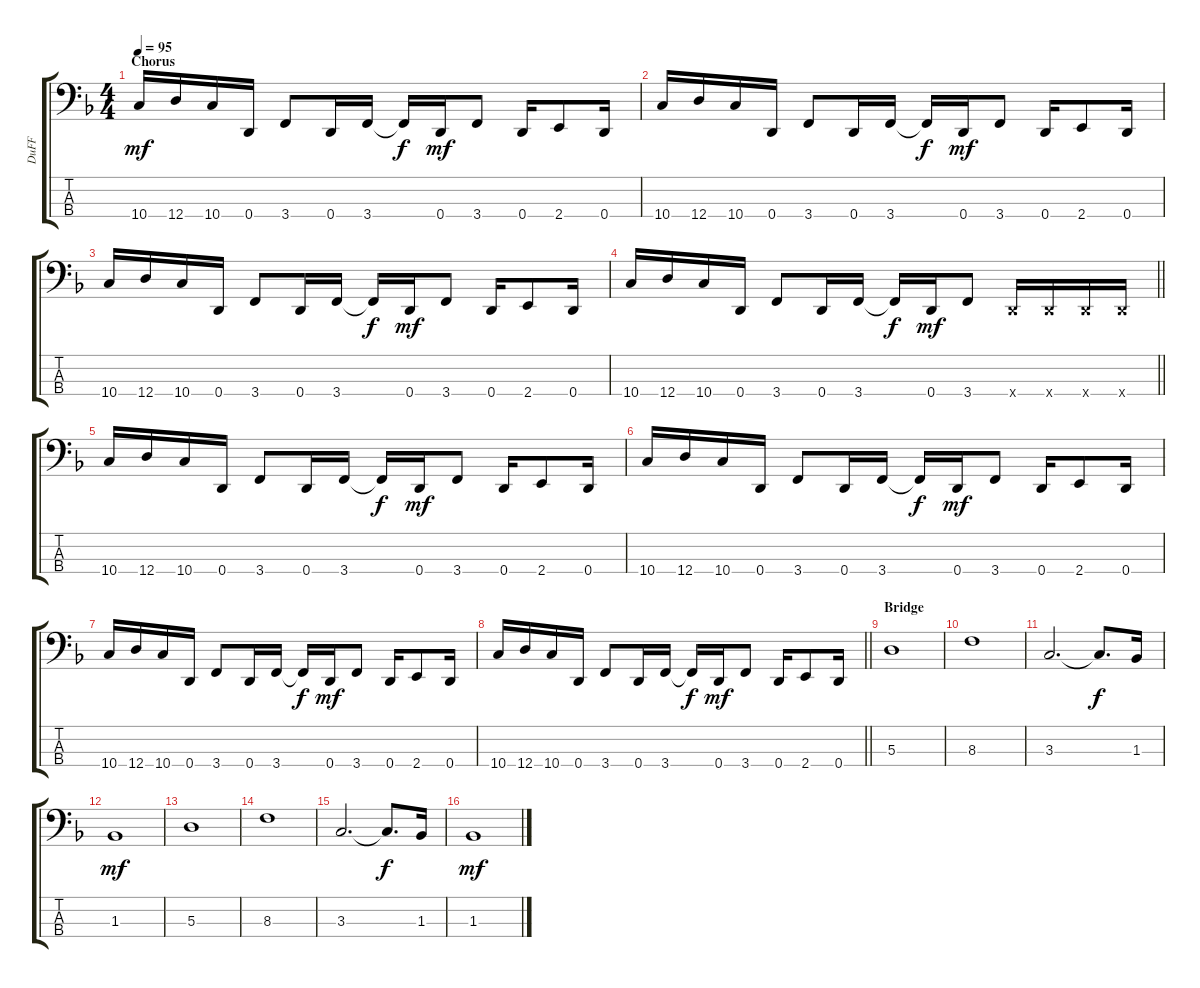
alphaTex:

\track ("DuFF" "DuFF") {instrument electricbassfinger}
\staff {score tabs}
\tuning (G2 D2 A1 D1) {hide}
\ts (4 4)
\section ("" "Chorus")
\tempo 95
\clef f4
\ks dminor
10.4.16{dy mf} 12.4.16 10.4.16 0.4.16 3.4.8 0.4.16 3.4.16 3.4{t}.16{dy f} 0.4.16{dy mf} 3.4.8 0.4.16 2.4.8 0.4.16 |
10.4.16 12.4.16 10.4.16 0.4.16 3.4.8 0.4.16 3.4.16 3.4{t}.16{dy f} 0.4.16{dy mf} 3.4.8 0.4.16 2.4.8 0.4.16 |
10.4.16 12.4.16 10.4.16 0.4.16 3.4.8 0.4.16 3.4.16 3.4{t}.16{dy f} 0.4.16{dy mf} 3.4.8 0.4.16 2.4.8 0.4.16 |
\barLineRight lightlight
10.4.16 12.4.16 10.4.16 0.4.16 3.4.8 0.4.16 3.4.16 3.4{t}.16{dy f} 0.4.16{dy mf} 3.4.8 0.4{x}.16 0.4{x}.16 0.4{x}.16 0.4{x}.16 |
10.4.16 12.4.16 10.4.16 0.4.16 3.4.8 0.4.16 3.4.16 3.4{t}.16{dy f} 0.4.16{dy mf} 3.4.8 0.4.16 2.4.8 0.4.16 |
10.4.16 12.4.16 10.4.16 0.4.16 3.4.8 0.4.16 3.4.16 3.4{t}.16{dy f} 0.4.16{dy mf} 3.4.8 0.4.16 2.4.8 0.4.16 |
10.4.16 12.4.16 10.4.16 0.4.16 3.4.8 0.4.16 3.4.16 3.4{t}.16{dy f} 0.4.16{dy mf} 3.4.8 0.4.16 2.4.8 0.4.16 |
\barLineRight lightlight
10.4.16 12.4.16 10.4.16 0.4.16 3.4.8 0.4.16 3.4.16 3.4{t}.16{dy f} 0.4.16{dy mf} 3.4.8 0.4.16 2.4.8 0.4.16 |
\section ("" "Bridge")
5.3.1 |
8.3.1 |
3.3.2{d} 3.3{t}.8{d dy f} 1.3.16 |
1.3.1{dy mf} |
5.3.1 |
8.3.1 |
3.3.2{d} 3.3{t}.8{d dy f} 1.3.16 |
1.3.1{dy mf}
